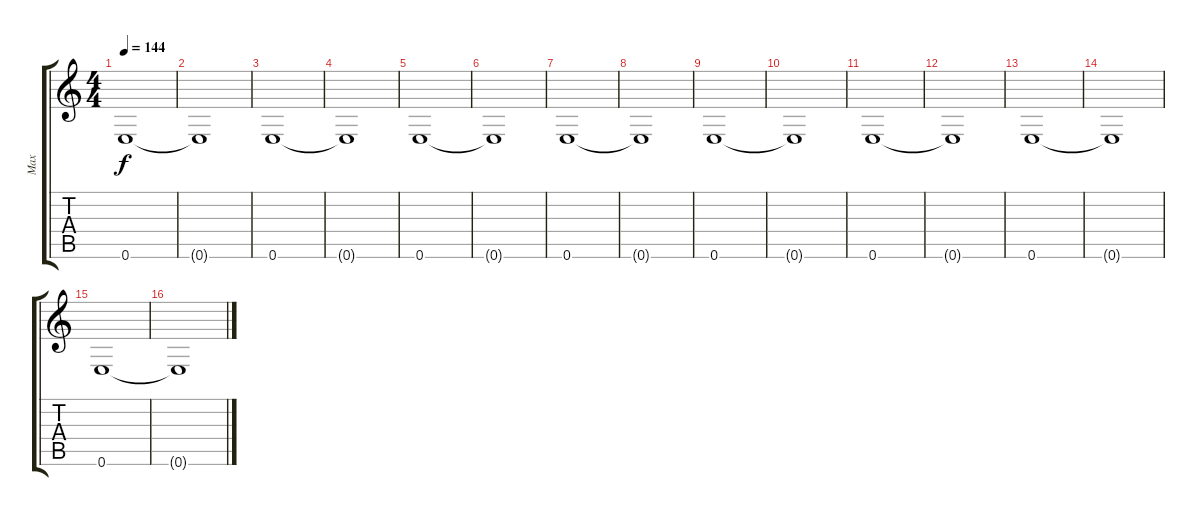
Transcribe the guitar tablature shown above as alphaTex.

\track ("Max" "Max") {instrument distortionguitar}
\staff {score tabs}
\tuning (E4 B3 G3 D3 A2 E2) {hide}
\ts (4 4)
\tempo 144
\clef g2
\ks c
0.6.1{dy f} |
0.6{t}.1 |
0.6.1 |
0.6{t}.1 |
0.6.1 |
0.6{t}.1 |
0.6.1 |
0.6{t}.1 |
0.6.1 |
0.6{t}.1 |
0.6.1 |
0.6{t}.1 |
0.6.1 |
0.6{t}.1 |
0.6.1 |
0.6{t}.1
